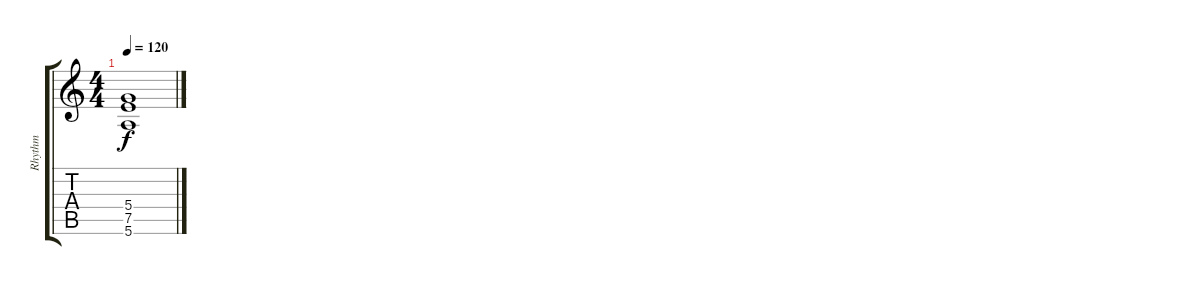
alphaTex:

\track ("Rhythm" "Rhythm") {instrument distortionguitar}
\staff {score tabs}
\tuning (E4 B3 G3 D3 A2 E2) {hide}
\ts (4 4)
\tempo 120
\clef g2
\ks c
(5.4 7.5 5.6).1{dy f}
